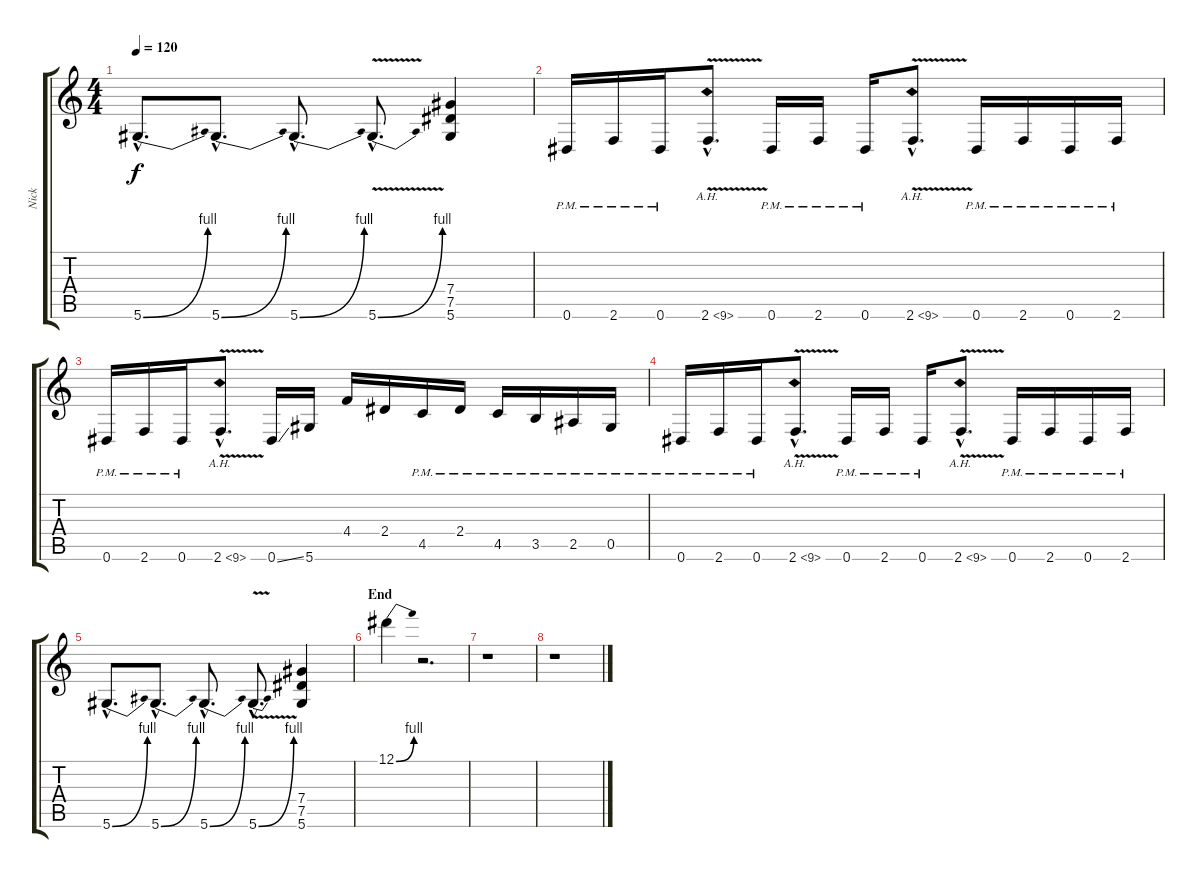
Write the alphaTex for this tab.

\track ("Nick" "Nick") {instrument distortionguitar}
\staff {score tabs}
\tuning (Eb4 Bb3 Gb3 Db3 Ab2 Eb2) {hide}
\ts (4 4)
\tempo 120
\clef g2
\ks c
5.6{be (bend 0 0 60 4) hac}.8{d dy f} 5.6{be (bend 0 0 60 4) hac}.8{d} 5.6{be (bend 0 0 60 4) hac}.8{d} 5.6{be (bend 0 0 60 4) v hac}.8{d} (7.4 7.5 5.6).4 |
0.6{pm}.16 2.6{pm}.16 0.6{pm}.16 2.6{ah 7 v hac}.8{d} 0.6{pm}.16 2.6{pm}.16 0.6{pm}.16 2.6{ah 7 v hac}.8{d} 0.6{pm}.16 2.6{pm}.16 0.6{pm}.16 2.6{pm}.16 |
0.6{pm}.16 2.6{pm}.16 0.6{pm}.16 2.6{ah 7 v hac}.8{d} 0.6{ss}.16 5.6.16 4.4.16 2.4.16 4.5{pm}.16 2.4{pm}.16 4.5{pm}.16 3.5{pm}.16 2.5{pm}.16 0.5{pm}.16 |
0.6{pm}.16 2.6{pm}.16 0.6{pm}.16 2.6{ah 7 v hac}.8{d} 0.6{pm}.16 2.6{pm}.16 0.6{pm}.16 2.6{ah 7 v hac}.8{d} 0.6{pm}.16 2.6{pm}.16 0.6{pm}.16 2.6{pm}.16 |
5.6{be (bend 0 0 60 4) hac}.8{d} 5.6{be (bend 0 0 60 4) hac}.8{d} 5.6{be (bend 0 0 60 4) hac}.8{d} 5.6{be (bend 0 0 60 4) v hac}.8{d} (7.4 7.5 5.6).4 |
\section ("" "End")
12.1{be (bend 0 0 60 4)}.4 r.2{d} |
r.1 |
r.1
